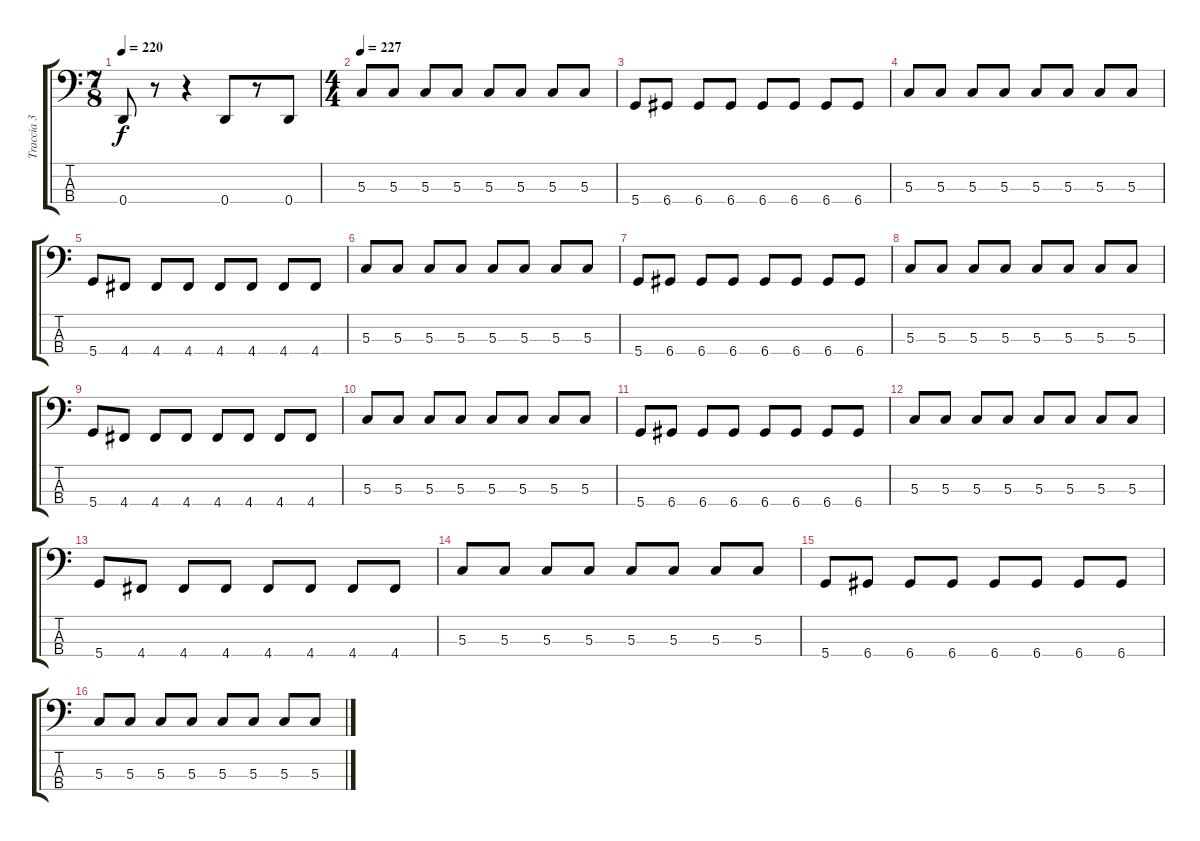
\track ("Traccia 3" "Traccia 3") {instrument electricbasspick}
\staff {score tabs}
\tuning (F2 C2 G1 D1) {hide}
\ts (7 8)
\tempo 220
\clef f4
\ks c
0.4.8{dy f} r.8 r.4 0.4.8 r.8 0.4.8 |
\ts (4 4)
\tempo 227
5.3.8 5.3.8 5.3.8 5.3.8 5.3.8 5.3.8 5.3.8 5.3.8 |
5.4.8 6.4.8 6.4.8 6.4.8 6.4.8 6.4.8 6.4.8 6.4.8 |
5.3.8 5.3.8 5.3.8 5.3.8 5.3.8 5.3.8 5.3.8 5.3.8 |
5.4.8 4.4.8 4.4.8 4.4.8 4.4.8 4.4.8 4.4.8 4.4.8 |
5.3.8 5.3.8 5.3.8 5.3.8 5.3.8 5.3.8 5.3.8 5.3.8 |
5.4.8 6.4.8 6.4.8 6.4.8 6.4.8 6.4.8 6.4.8 6.4.8 |
5.3.8 5.3.8 5.3.8 5.3.8 5.3.8 5.3.8 5.3.8 5.3.8 |
5.4.8 4.4.8 4.4.8 4.4.8 4.4.8 4.4.8 4.4.8 4.4.8 |
5.3.8 5.3.8 5.3.8 5.3.8 5.3.8 5.3.8 5.3.8 5.3.8 |
5.4.8 6.4.8 6.4.8 6.4.8 6.4.8 6.4.8 6.4.8 6.4.8 |
5.3.8 5.3.8 5.3.8 5.3.8 5.3.8 5.3.8 5.3.8 5.3.8 |
5.4.8 4.4.8 4.4.8 4.4.8 4.4.8 4.4.8 4.4.8 4.4.8 |
5.3.8 5.3.8 5.3.8 5.3.8 5.3.8 5.3.8 5.3.8 5.3.8 |
5.4.8 6.4.8 6.4.8 6.4.8 6.4.8 6.4.8 6.4.8 6.4.8 |
5.3.8 5.3.8 5.3.8 5.3.8 5.3.8 5.3.8 5.3.8 5.3.8
